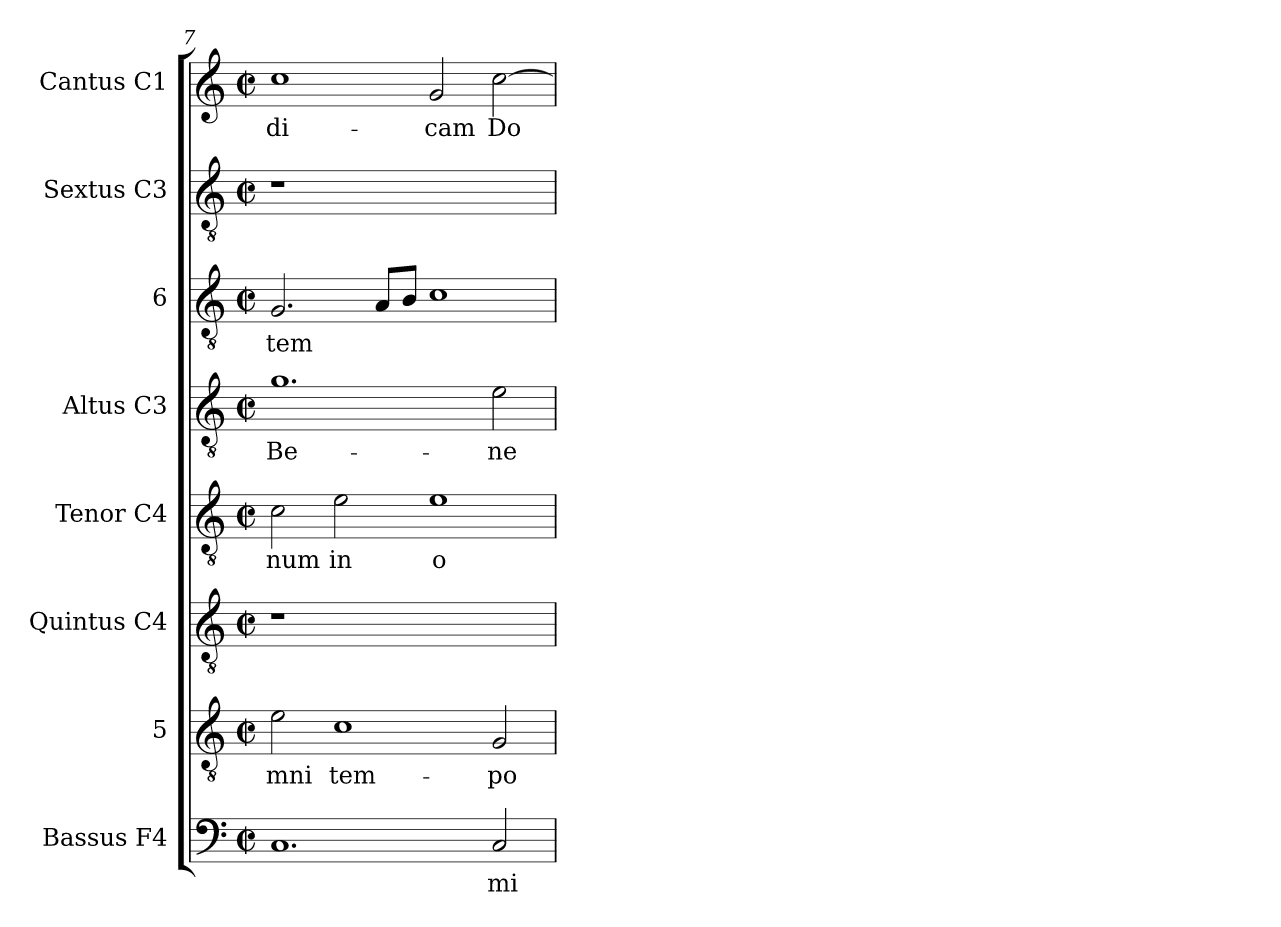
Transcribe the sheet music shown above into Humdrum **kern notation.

**kern	**text	**kern	**text	**kern	**kern	**text	**kern	**text	**kern	**text	**kern	**kern	**text
*part8	*part8	*part7	*part7	*part6	*part5	*part5	*part4	*part4	*part3	*part3	*part2	*part1	*part1
*staff8	*staff8	*staff7	*staff7	*staff6	*staff5	*staff5	*staff4	*staff4	*staff3	*staff3	*staff2	*staff1	*staff1
*I"Bassus  F4	*	*I"5	*	*I"Quintus  C4	*I"Tenor  C4	*	*I"Altus  C3	*	*I"6	*	*I"Sextus  C3	*I"Cantus  C1	*
*I'B	*	*	*	*	*I'T	*	*I'A	*	*	*	*	*I'C	*
*clefF4	*	*clefGv2	*	*clefGv2	*clefGv2	*	*clefGv2	*	*clefGv2	*	*clefGv2	*clefG2	*
*k[]	*	*k[]	*	*k[]	*k[]	*	*k[]	*	*k[]	*	*k[]	*k[]	*
*C:	*	*C:	*	*C:	*C:	*	*C:	*	*C:	*	*C:	*C:	*
*M2/2	*	*M2/2	*	*M2/2	*M2/2	*	*M2/2	*	*M2/2	*	*M2/2	*M2/2	*
*met(c|)	*	*met(c|)	*	*met(c|)	*met(c|)	*	*met(c|)	*	*met(c|)	*	*met(c|)	*met(c|)	*
=7	=7	=7	=7	=7	=7	=7	=7	=7	=7	=7	=7	=7	=7
!	!LO:LY:b:cj	!	!LO:LY:b:cj	!	!	!LO:LY:b:cj	!	!LO:LY:b:cj	!	!LO:LY:b:cj	!	!	!LO:LY:b:cj
1.C	--	2e\	-mni	1r	2c\	-num	1.g	Be-	2.G/	tem-	1r	1cc	-di-
!	!	!	!LO:LY:b:cj	!	!	!LO:LY:b:cj	!	!	!	!	!	!	!
.	.	1c	tem-	.	2e\	in	.	.	.	.	.	.	.
!	!	!	!	!	!	!	!	!	!	!LO:LY:b:cj	!	!	!
.	.	.	.	.	.	.	.	.	8A/L	--	.	.	.
!	!	!	!	!	!	!	!	!	!	!LO:LY:b:cj	!	!	!
.	.	.	.	.	.	.	.	.	8B/J	--	.	.	.
!	!	!	!	!	!	!LO:LY:b:cj	!	!	!	!LO:LY:b:cj	!	!	!LO:LY:b:cj
.	.	.	.	1ryy	1e	o-	.	.	1c	--	1ryy	2g/	-cam
!	!LO:LY:b:cj	!	!LO:LY:b:cj	!	!	!	!	!LO:LY:b:cj	!	!	!	!	!LO:LY:b:cj
2C/	-mi-	2G/	-po-	.	.	.	2e\	-ne-	.	.	.	[>2cc\	Do-
=	=	=	=	=	=	=	=	=	=	=	=	=	=
*-	*-	*-	*-	*-	*-	*-	*-	*-	*-	*-	*-	*-	*-
